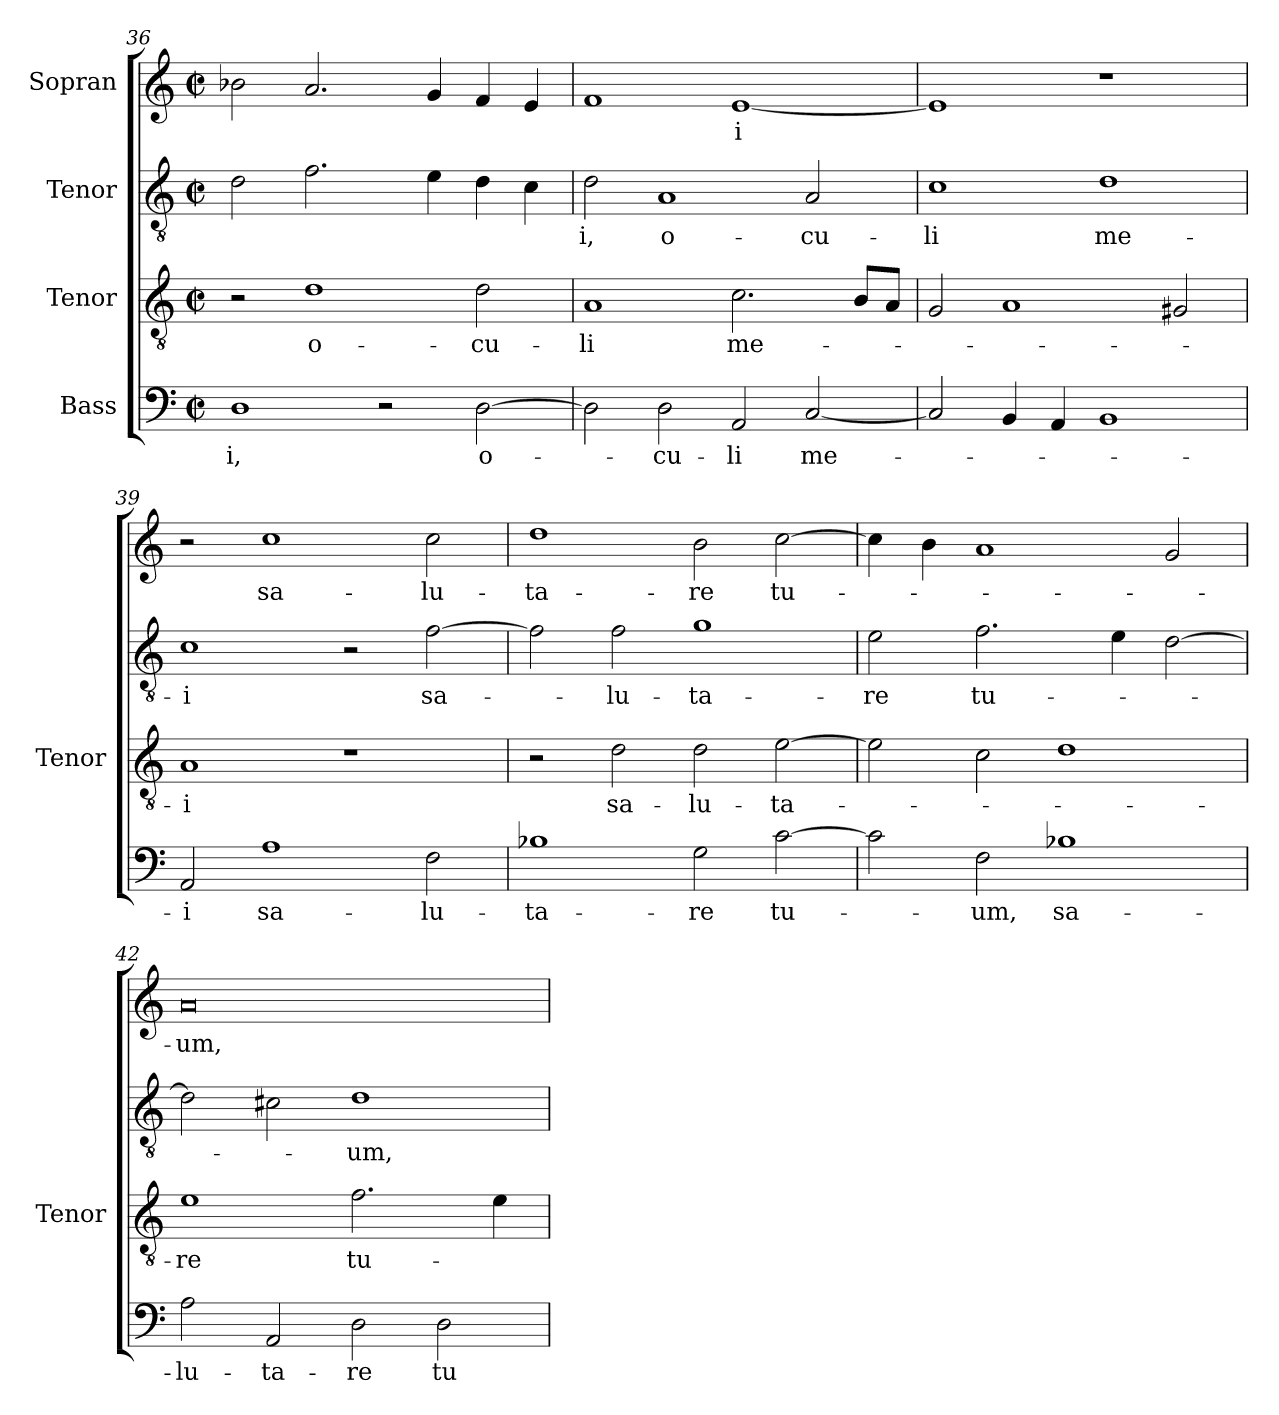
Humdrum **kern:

**kern	**text	**kern	**text	**kern	**text	**kern	**text
*part4	*part4	*part3	*part3	*part2	*part2	*part1	*part1
*staff4	*staff4	*staff3	*staff3	*staff2	*staff2	*staff1	*staff1
*I"Bass	*	*I"Tenor	*	*I"Tenor	*	*I"Sopran	*
*	*	*I'Tenor	*	*	*	*	*
!!LO:LB:g=z
*clefF4	*	*clefGv2	*	*clefGv2	*	*clefG2	*
*	*	*ITrd7c12	*	*ITrd7c12	*	*	*
*k[]	*	*k[]	*	*k[]	*	*k[]	*
*C:	*	*C:	*	*C:	*	*C:	*
*M2/2	*	*M2/2	*	*M2/2	*	*M2/2	*
*met(c|)	*	*met(c|)	*	*met(c|)	*	*met(c|)	*
=36	=36	=36	=36	=36	=36	=36	=36
!	!LO:LY:b:color=#000000	!	!	!	!	!	!
1Di	-i,	2r	.	2Di\	.	2b-Xi\	.
!	!	!	!LO:LY:b:color=#000000	!	!	!	!
.	.	1Di	o-	2.Fi\	.	2.ai/	.
2r	.	.	.	.	.	.	.
.	.	.	.	4Ei\	.	4gi/	.
!	!LO:LY:b:color=#000000	!	!	!	!	!	!
!	!	!	!LO:LY:b:color=#000000	!	!	!	!
[>2Di\	o-	2Di\	-cu-	4Di\	.	4fi/	.
.	.	.	.	4Ci\	.	4ei/	.
=37	=37	=37	=37	=37	=37	=37	=37
!	!	!	!LO:LY:b:color=#000000	!	!	!	!
!	!	!	!	!	!LO:LY:b:color=#000000	!	!
2Di\]	.	1AAi	-li	2Di\	-i,	1fi	.
!	!LO:LY:b:color=#000000	!	!	!	!	!	!
!	!	!	!	!	!LO:LY:b:color=#000000	!	!
2Di\	-cu-	.	.	1AAi	o-	.	.
!	!LO:LY:b:color=#000000	!	!	!	!	!	!
!	!	!	!LO:LY:b:color=#000000	!	!	!	!
!	!	!	!	!	!	!	!LO:LY:b:color=#000000
2AAi/	-li	2.Ci\	me-	.	.	[<1ei	-i
!	!LO:LY:b:color=#000000	!	!	!	!	!	!
!	!	!	!	!	!LO:LY:b:color=#000000	!	!
[<2Ci/	me-	.	.	2AAi/	-cu-	.	.
.	.	8BBi/L	.	.	.	.	.
.	.	8AAi/J	.	.	.	.	.
=38	=38	=38	=38	=38	=38	=38	=38
!	!	!	!	!	!LO:LY:b:color=#000000	!	!
2Ci/]	.	2GGi/	.	1Ci	-li	1ei]	.
4BBi/	.	1AAi	.	.	.	.	.
4AAi/	.	.	.	.	.	.	.
!	!	!	!	!	!LO:LY:b:color=#000000	!	!
1BBi	.	.	.	1Di	me-	1r	.
.	.	2GG#Xi/	.	.	.	.	.
=39	=39	=39	=39	=39	=39	=39	=39
!	!LO:LY:b:color=#000000	!	!	!	!	!	!
!	!	!	!LO:LY:b:color=#000000	!	!	!	!
!	!	!	!	!	!LO:LY:b:color=#000000	!	!
2AAi/	-i	1AAi	-i	1Ci	-i	2r	.
!	!LO:LY:b:color=#000000	!	!	!	!	!	!
!	!	!	!	!	!	!	!LO:LY:b:color=#000000
1Ai	sa-	.	.	.	.	1cci	sa-
.	.	1r	.	2r	.	.	.
!	!LO:LY:b:color=#000000	!	!	!	!	!	!
!	!	!	!	!	!LO:LY:b:color=#000000	!	!
!	!	!	!	!	!	!	!LO:LY:b:color=#000000
2Fi\	-lu-	.	.	[>2Fi\	sa-	2cci\	-lu-
=40	=40	=40	=40	=40	=40	=40	=40
!	!LO:LY:b:color=#000000	!	!	!	!	!	!
!	!	!	!	!	!	!	!LO:LY:b:color=#000000
1B-Xi	-ta-	2r	.	2Fi\]	.	1ddi	-ta-
!	!	!	!LO:LY:b:color=#000000	!	!	!	!
!	!	!	!	!	!LO:LY:b:color=#000000	!	!
.	.	2Di\	sa-	2Fi\	-lu-	.	.
!	!LO:LY:b:color=#000000	!	!	!	!	!	!
!	!	!	!LO:LY:b:color=#000000	!	!	!	!
!	!	!	!	!	!LO:LY:b:color=#000000	!	!
!	!	!	!	!	!	!	!LO:LY:b:color=#000000
2Gi\	-re	2Di\	-lu-	1Gi	-ta-	2bi\	-re
!	!LO:LY:b:color=#000000	!	!	!	!	!	!
!	!	!	!LO:LY:b:color=#000000	!	!	!	!
!	!	!	!	!	!	!	!LO:LY:b:color=#000000
[>2ci\	tu-	[>2Ei\	-ta-	.	.	[>2cci\	tu-
=41	=41	=41	=41	=41	=41	=41	=41
!	!	!	!	!	!LO:LY:b:color=#000000	!	!
2ci\]	.	2Ei\]	.	2Ei\	-re	4cci\]	.
.	.	.	.	.	.	4bi\	.
!	!LO:LY:b:color=#000000	!	!	!	!	!	!
!	!	!	!	!	!LO:LY:b:color=#000000	!	!
2Fi\	-um,	2Ci\	.	2.Fi\	tu-	1ai	.
!	!LO:LY:b:color=#000000	!	!	!	!	!	!
1B-Xi	sa-	1Di	.	.	.	.	.
.	.	.	.	4Ei\	.	.	.
.	.	.	.	[>2Di\	.	2gi/	.
=42	=42	=42	=42	=42	=42	=42	=42
!	!LO:LY:b:color=#000000	!	!	!	!	!	!
!	!	!	!LO:LY:b:color=#000000	!	!	!	!
!	!	!	!	!	!	!	!LO:LY:b:color=#000000
2Ai\	-lu-	1Ei	-re	2Di\]	.	0ai	-um,
!	!LO:LY:b:color=#000000	!	!	!	!	!	!
2AAi/	-ta-	.	.	2C#Xi\	.	.	.
!	!LO:LY:b:color=#000000	!	!	!	!	!	!
!	!	!	!LO:LY:b:color=#000000	!	!	!	!
!	!	!	!	!	!LO:LY:b:color=#000000	!	!
2Di\	-re	2.Fi\	tu-	1Di	-um,	.	.
!	!LO:LY:b:color=#000000	!	!	!	!	!	!
2Di\	tu-	.	.	.	.	.	.
.	.	4Ei\	.	.	.	.	.
=	=	=	=	=	=	=	=
*-	*-	*-	*-	*-	*-	*-	*-
